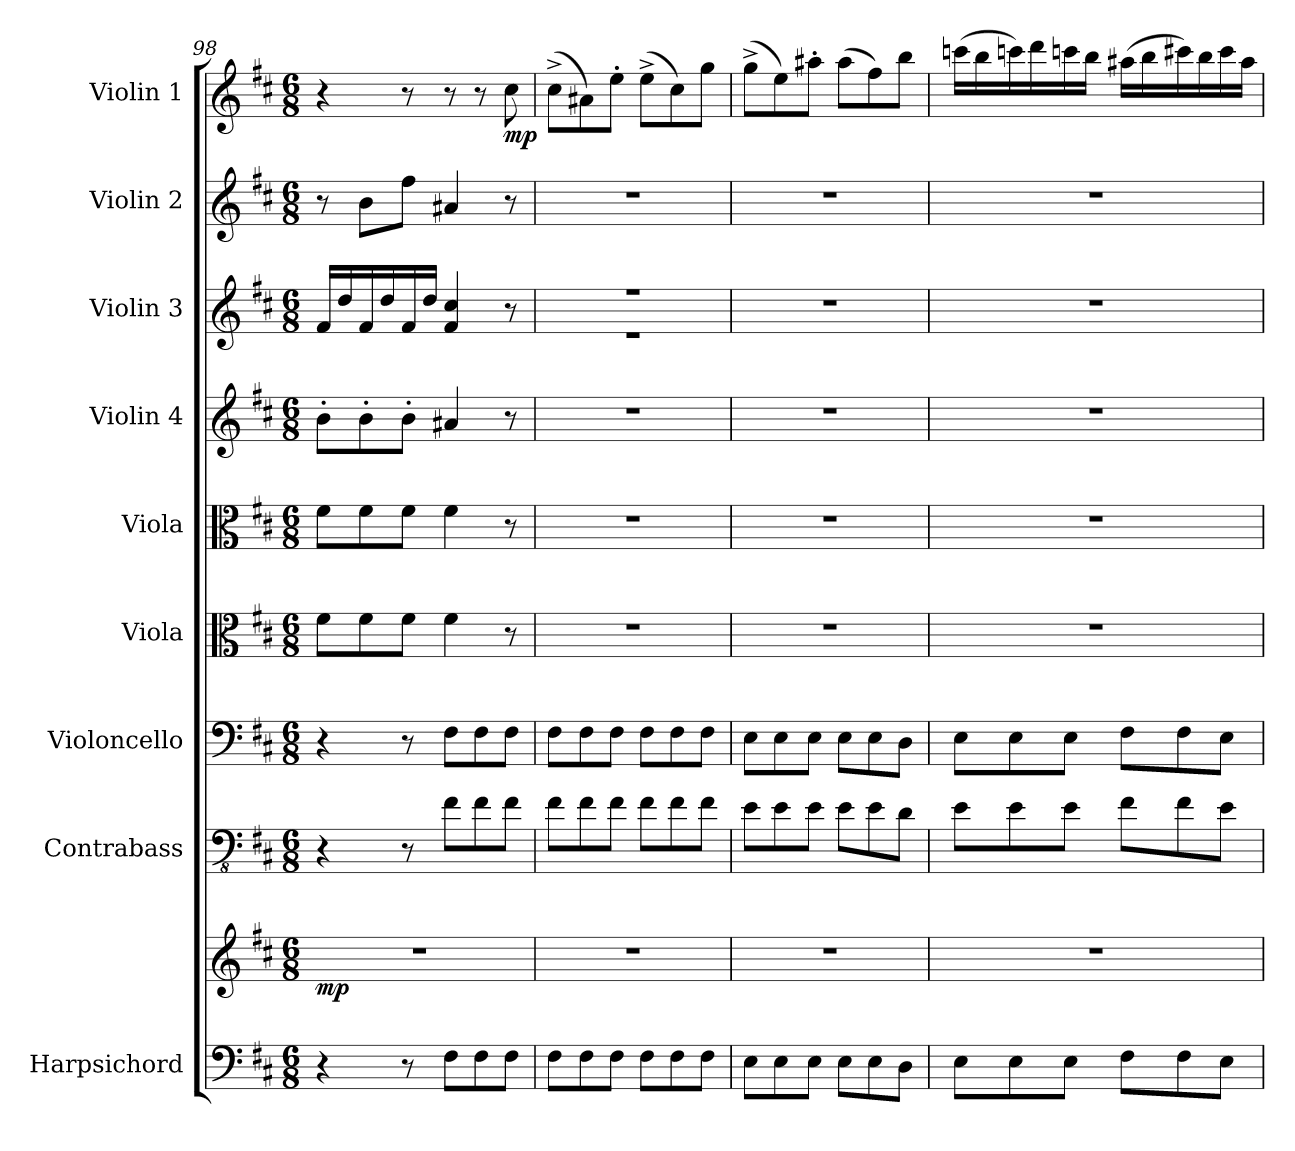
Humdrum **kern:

**kern	**kern	**dynam	**kern	**kern	**kern	**kern	**kern	**kern	**kern	**kern	**dynam
*part9	*part9	*part9	*part8	*part7	*part6	*part5	*part4	*part3	*part2	*part1	*part1
*staff10	*staff9	*staff9/10	*staff8	*staff7	*staff6	*staff5	*staff4	*staff3	*staff2	*staff1	*staff1
*I"Harpsichord	*	*	*I"Contrabass	*I"Violoncello	*I"Viola	*I"Viola	*I"Violin 4	*I"Violin 3	*I"Violin 2	*I"Violin 1	*
*I'Hch.	*	*	*I'Cb.	*I'Vc.	*I'Vla.	*I'Vla.	*I'Vln. 4	*I'Vln. 3	*I'Vln. 2	*I'Vln. 1	*
*clefF4	*clefG2	*	*clefFv4	*clefF4	*clefC3	*clefC3	*clefG2	*clefG2	*clefG2	*clefG2	*
*	*	*	*ITrd7c12	*	*	*	*	*	*	*	*
*k[f#c#]	*k[f#c#]	*	*k[f#c#]	*k[f#c#]	*k[f#c#]	*k[f#c#]	*k[f#c#]	*k[f#c#]	*k[f#c#]	*k[f#c#]	*
*M6/8	*M6/8	*	*M6/8	*M6/8	*M6/8	*M6/8	*M6/8	*M6/8	*M6/8	*M6/8	*
=98	=98	=98	=98	=98	=98	=98	=98	=98	=98	=98	=98
!	!	!LO:DY:b	!	!	!	!	!	!	!	!	!
4r	2.r	mp	4r	4r	8f#\L	8f#\L	8b'\L	16f#/LL	8r	4r	.
.	.	.	.	.	.	.	.	16dd/	.	.	.
.	.	.	.	.	8f#\	8f#\	8b'\	16f#/	8b\L	.	.
.	.	.	.	.	.	.	.	16dd/	.	.	.
8r	.	.	8r	8r	8f#\J	8f#\J	8b'\J	16f#/	8ff#\J	8r	.
.	.	.	.	.	.	.	.	16dd/JJ	.	.	.
8F#\L	.	.	8FF#\L	8F#\L	4f#\	4f#\	4a#X/	4f#/ 4cc#/	4a#X/	8r	.
8F#\	.	.	8FF#\	8F#\	.	.	.	.	.	8r	.
!	!	!	!	!	!	!	!	!	!	!	!LO:DY:b
8F#\J	.	.	8FF#\J	8F#\J	8r	8r	8r	8r	8r	8cc#\	mp
=99	=99	=99	=99	=99	=99	=99	=99	=99	=99	=99	=99
*	*	*	*	*	*	*	*	*^	*	*	*
8F#\L	2.r	.	8FF#\L	8F#\L	2.r	2.r	2.r	2.r	2.r	2.r	(>8cc#^\L	.
8F#\	.	.	8FF#\	8F#\	.	.	.	.	.	.	8a#X\)	.
8F#\J	.	.	8FF#\J	8F#\J	.	.	.	.	.	.	8ee'\J	.
8F#\L	.	.	8FF#\L	8F#\L	.	.	.	.	.	.	(>8ee^\L	.
8F#\	.	.	8FF#\	8F#\	.	.	.	.	.	.	8cc#\)	.
8F#\J	.	.	8FF#\J	8F#\J	.	.	.	.	.	.	8gg\J	.
*	*	*	*	*	*	*	*	*v	*v	*	*	*
=100	=100	=100	=100	=100	=100	=100	=100	=100	=100	=100	=100
8E\L	2.r	.	8EE\L	8E\L	2.r	2.r	2.r	2.r	2.r	(>8gg^\L	.
8E\	.	.	8EE\	8E\	.	.	.	.	.	8ee\)	.
8E\J	.	.	8EE\J	8E\J	.	.	.	.	.	8aa#X'\J	.
8E\L	.	.	8EE\L	8E\L	.	.	.	.	.	(>8aa#\L	.
8E\	.	.	8EE\	8E\	.	.	.	.	.	8ff#\)	.
8D\J	.	.	8DD\J	8D\J	.	.	.	.	.	8bb\J	.
!!LO:PB:g=z
=101	=101	=101	=101	=101	=101	=101	=101	=101	=101	=101	=101
8E\L	2.r	.	8EE\L	8E\L	2.r	2.r	2.r	2.r	2.r	(>16cccn\LL	.
.	.	.	.	.	.	.	.	.	.	16bb\	.
8E\	.	.	8EE\	8E\	.	.	.	.	.	16cccn\)	.
.	.	.	.	.	.	.	.	.	.	16ddd\	.
8E\J	.	.	8EE\J	8E\J	.	.	.	.	.	16cccn\	.
.	.	.	.	.	.	.	.	.	.	16bb\JJ	.
8F#\L	.	.	8FF#\L	8F#\L	.	.	.	.	.	(>16aa#X\LL	.
.	.	.	.	.	.	.	.	.	.	16bb\	.
8F#\	.	.	8FF#\	8F#\	.	.	.	.	.	16ccc#X\)	.
.	.	.	.	.	.	.	.	.	.	16bb\	.
8E\J	.	.	8EE\J	8E\J	.	.	.	.	.	16ccc#\	.
.	.	.	.	.	.	.	.	.	.	16aa#\JJ	.
=	=	=	=	=	=	=	=	=	=	=	=
*-	*-	*-	*-	*-	*-	*-	*-	*-	*-	*-	*-
